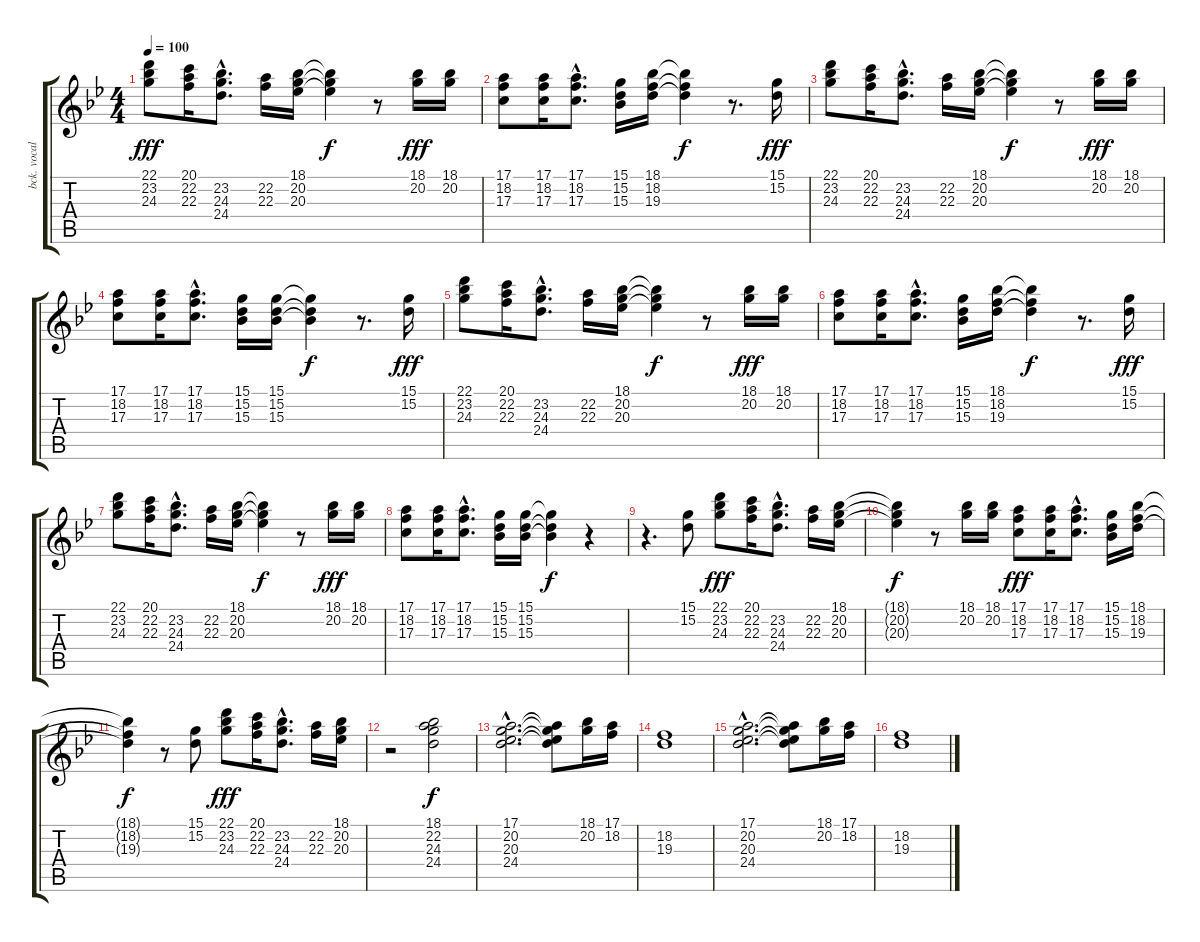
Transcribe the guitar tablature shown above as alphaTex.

\track ("bck. vocal" "bck. vocal") {instrument synthvoice}
\staff {score tabs}
\tuning (E4 B3 G3 D3 A2 E2) {hide}
\ts (4 4)
\tempo 100
\clef g2
\ks gminor
(22.1 23.2 24.3).8{dy fff} (20.1 22.2 22.3).16 (23.2{hac} 24.3{hac} 24.4{hac}).8{d} (22.2 22.3).16 (18.1 20.2 20.3).16 (18.1{t} 20.2{t} 20.3{t}).4{dy f} r.8 (18.1 20.2).16{dy fff} (18.1 20.2).16 |
(17.1 18.2 17.3).8 (17.1 18.2 17.3).16 (17.1{hac} 18.2{hac} 17.3{hac}).8{d} (15.1 15.2 15.3).16 (18.1 18.2 19.3).16 (18.1{t} 18.2{t} 19.3{t}).4{dy f} r.8{d} (15.1 15.2).16{dy fff} |
(22.1 23.2 24.3).8 (20.1 22.2 22.3).16 (23.2{hac} 24.3{hac} 24.4{hac}).8{d} (22.2 22.3).16 (18.1 20.2 20.3).16 (18.1{t} 20.2{t} 20.3{t}).4{dy f} r.8 (18.1 20.2).16{dy fff} (18.1 20.2).16 |
(17.1 18.2 17.3).8 (17.1 18.2 17.3).16 (17.1{hac} 18.2{hac} 17.3{hac}).8{d} (15.1 15.2 15.3).16 (15.1 15.2 15.3).16 (15.1{t} 15.2{t} 15.3{t}).4{dy f} r.8{d} (15.1 15.2).16{dy fff} |
(22.1 23.2 24.3).8 (20.1 22.2 22.3).16 (23.2{hac} 24.3{hac} 24.4{hac}).8{d} (22.2 22.3).16 (18.1 20.2 20.3).16 (18.1{t} 20.2{t} 20.3{t}).4{dy f} r.8 (18.1 20.2).16{dy fff} (18.1 20.2).16 |
(17.1 18.2 17.3).8 (17.1 18.2 17.3).16 (17.1{hac} 18.2{hac} 17.3{hac}).8{d} (15.1 15.2 15.3).16 (18.1 18.2 19.3).16 (18.1{t} 18.2{t} 19.3{t}).4{dy f} r.8{d} (15.1 15.2).16{dy fff} |
(22.1 23.2 24.3).8 (20.1 22.2 22.3).16 (23.2{hac} 24.3{hac} 24.4{hac}).8{d} (22.2 22.3).16 (18.1 20.2 20.3).16 (18.1{t} 20.2{t} 20.3{t}).4{dy f} r.8 (18.1 20.2).16{dy fff} (18.1 20.2).16 |
(17.1 18.2 17.3).8 (17.1 18.2 17.3).16 (17.1{hac} 18.2{hac} 17.3{hac}).8{d} (15.1 15.2 15.3).16 (15.1 15.2 15.3).16 (15.1{t} 15.2{t} 15.3{t}).4{dy f} r.4 |
r.4{d} (15.1 15.2).8 (22.1 23.2 24.3).8{dy fff} (20.1 22.2 22.3).16 (23.2{hac} 24.3{hac} 24.4{hac}).8{d} (22.2 22.3).16 (18.1 20.2 20.3).16 |
(18.1{t} 20.2{t} 20.3{t}).4{dy f} r.8 (18.1 20.2).16 (18.1 20.2).16 (17.1 18.2 17.3).8{dy fff} (17.1 18.2 17.3).16 (17.1{hac} 18.2{hac} 17.3{hac}).8{d} (15.1 15.2 15.3).16 (18.1 18.2 19.3).16 |
(18.1{t} 18.2{t} 19.3{t}).4{dy f} r.8 (15.1 15.2).8 (22.1 23.2 24.3).8{dy fff} (20.1 22.2 22.3).16 (23.2{hac} 24.3{hac} 24.4{hac}).8{d} (22.2 22.3).16 (18.1 20.2 20.3).16 |
r.2 (18.1 22.2 24.3 24.4).2{dy f} |
(17.1{hac} 20.2{hac} 20.3{hac} 24.4{hac}).2{d} (17.1{t} 20.2{t} 20.3{t} 24.4{t}).8 (18.1 20.2).16 (17.1 18.2).16 |
(18.2 19.3).1 |
(17.1{hac} 20.2{hac} 20.3{hac} 24.4{hac}).2{d} (17.1{t} 20.2{t} 20.3{t} 24.4{t}).8 (18.1 20.2).16 (17.1 18.2).16 |
(18.2 19.3).1
